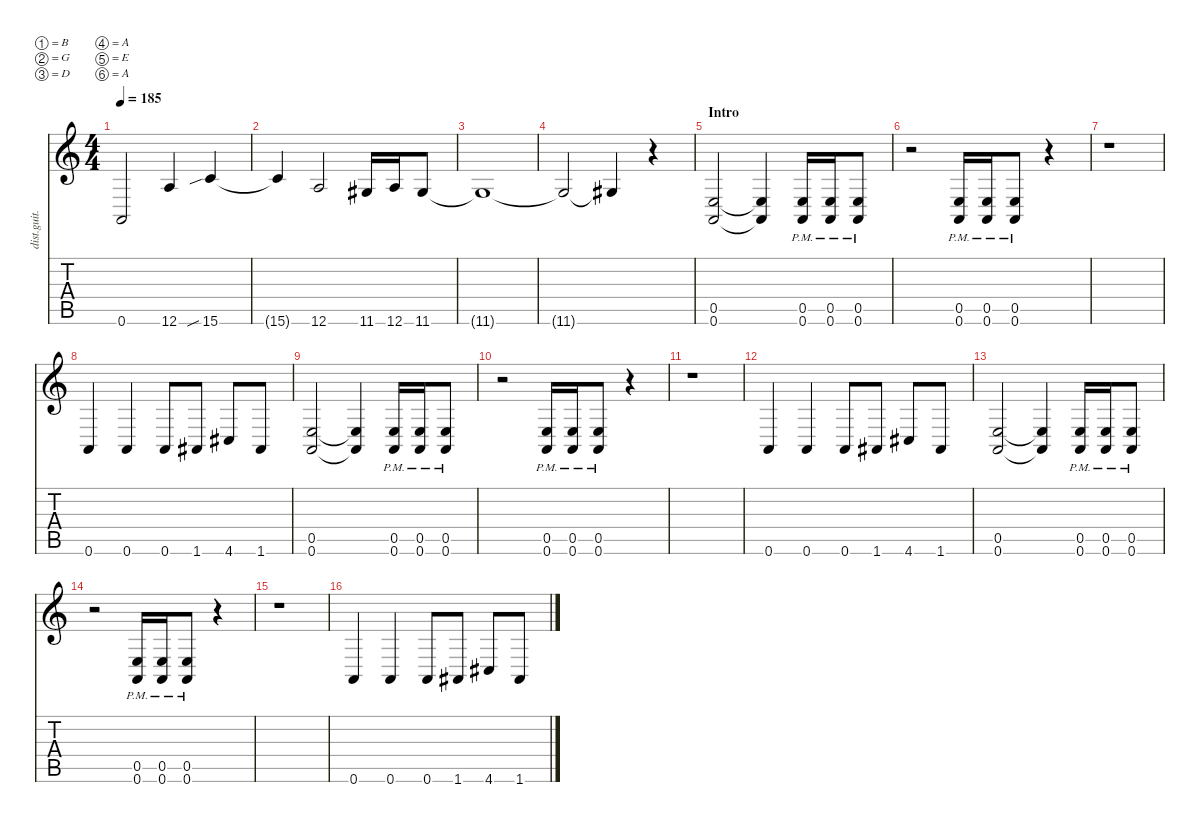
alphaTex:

\defaultSystemsLayout 4
\hideDynamics
\bracketExtendMode nobrackets
\track ("Distortion Guitar - Petr" "dist.guit.") {instrument distortionguitar}
\staff {score tabs}
\tuning (B3 G3 D3 A2 E2 A1)
\ts (4 4)
\tempo 185
\clef g2
\ks c
0.6.2{dy mf beam Up} 12.6.4{beam Up} 15.6{sib}.4{beam Up} |
15.6{t}.4{beam Up} 12.6.2{beam Up} 11.6{acc #}.16{beam Up} 12.6.16{beam Up} 11.6{acc #}.8{beam Up} |
11.6{t acc #}.1{beam Up} |
11.6{t acc #}.2{beam Up} 11.6{t acc #}.4{beam Up} r.4{beam Down} |
\section ("" "Intro")
(0.6 0.5).2{beam Up} (0.6{t} 0.5{t}).4{beam Up} (0.6{pm} 0.5{pm}).16{beam Up} (0.6{pm} 0.5{pm}).16{beam Up} (0.6{pm} 0.5{pm}).8{beam Up} |
r.2{beam Down} (0.6{pm} 0.5{pm}).16{beam Up} (0.6{pm} 0.5{pm}).16{beam Up} (0.6{pm} 0.5{pm}).8{beam Up} r.4{beam Down} |
r.1{beam Down} |
0.6.4{beam Up} 0.6.4{beam Up} 0.6.8{beam Up} 1.6{acc #}.8{beam Up} 4.6{acc #}.8{beam Up} 1.6{acc #}.8{beam Up} |
(0.6 0.5).2{beam Up} (0.6{t} 0.5{t}).4{beam Up} (0.6{pm} 0.5{pm}).16{beam Up} (0.6{pm} 0.5{pm}).16{beam Up} (0.6{pm} 0.5{pm}).8{beam Up} |
r.2{beam Down} (0.6{pm} 0.5{pm}).16{beam Up} (0.6{pm} 0.5{pm}).16{beam Up} (0.6{pm} 0.5{pm}).8{beam Up} r.4{beam Down} |
r.1{beam Down} |
0.6.4{beam Up} 0.6.4{beam Up} 0.6.8{beam Up} 1.6{acc #}.8{beam Up} 4.6{acc #}.8{beam Up} 1.6{acc #}.8{beam Up} |
(0.6 0.5).2{beam Up} (0.6{t} 0.5{t}).4{beam Up} (0.6{pm} 0.5{pm}).16{beam Up} (0.6{pm} 0.5{pm}).16{beam Up} (0.6{pm} 0.5{pm}).8{beam Up} |
r.2{beam Down} (0.6{pm} 0.5{pm}).16{beam Up} (0.6{pm} 0.5{pm}).16{beam Up} (0.6{pm} 0.5{pm}).8{beam Up} r.4{beam Down} |
r.1{beam Down} |
0.6.4{beam Up} 0.6.4{beam Up} 0.6.8{beam Up} 1.6{acc #}.8{beam Up} 4.6{acc #}.8{beam Up} 1.6{acc #}.8{beam Up}
